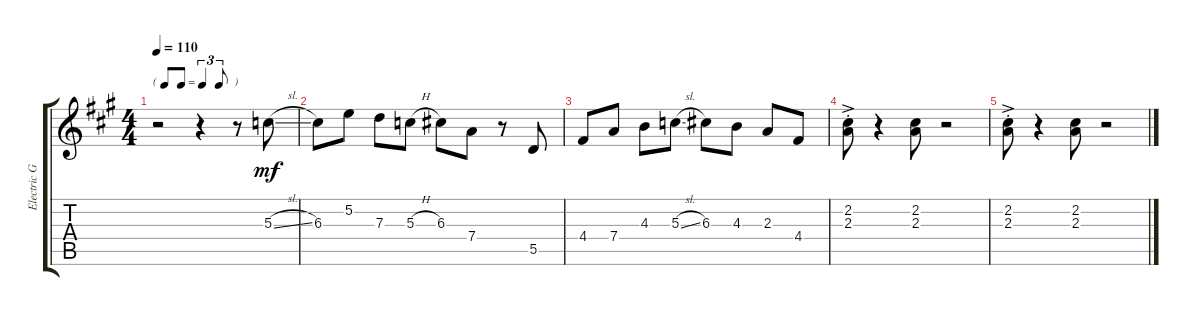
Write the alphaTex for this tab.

\track ("Electric Guitar" "Electric G") {instrument electricguitarclean}
\staff {score tabs}
\tuning (E4 B3 G3 D3 A2 E2) {hide}
\ts (4 4)
\tf triplet8th
\tempo 110
\clef g2
\ks a
r.2{dy mf instrument electricguitarclean} r.4 r.8 5.3{sl}.8 |
6.3.8 5.2.8 7.3.8 5.3{h}.8 6.3.8 7.4.8 r.8 5.5.8 |
4.4.8 7.4.8 4.3.8 5.3{sl}.8 6.3.8 4.3.8 2.3.8 4.4.8 |
(2.2{ac st} 2.3{ac st}).8 r.4 (2.2 2.3).8 r.2 |
(2.2{ac st} 2.3{ac st}).8 r.4 (2.2 2.3).8 r.2
